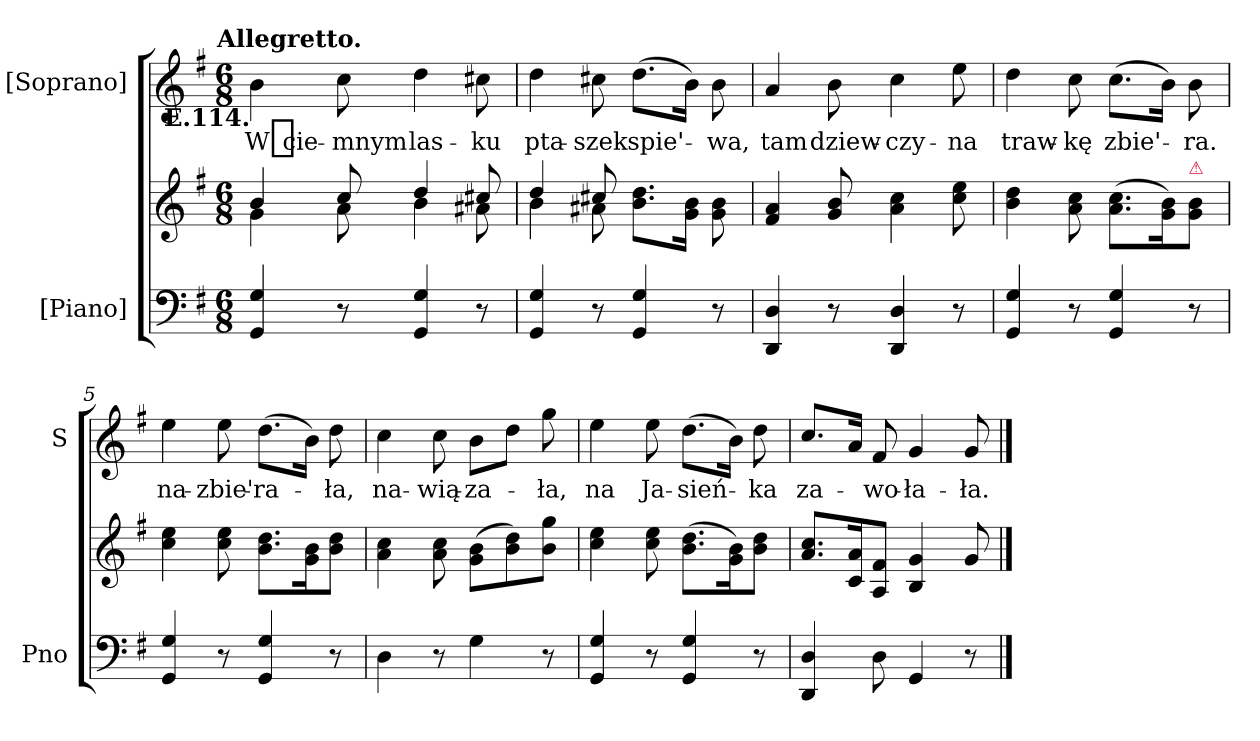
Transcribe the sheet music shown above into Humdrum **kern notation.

**kern	**kern	**kern	**text
*part2	*part2	*part1	*part1
*staff3	*staff2	*staff1	*staff1
*I"[Piano]	*	*I"[Soprano]	*
*I'Pno	*	*I'S	*
*clefF4	*clefG2	*clefG2	*
*k[f#]	*k[f#]	*k[f#]	*
*G:	*G:	*G:	*
!!LO:TX:omd:t=Allegretto.
*M6/8	*M6/8	*M6/8	*
=1	=1	=1	=1
*	*^	*	*
!	!	!	!LO:TX:b:B:rj:t=E.114.	!
4GG/ 4G/	4b/	4g\	4b\	W cie-
8r	8cc/	8a\	8cc\	-mnym
4GG/ 4G/	4dd/	4b\	4dd\	las-
8r	8cc#X/	8a#X\	8cc#X\	-ku
=2	=2	=2	=2	=2
4GG/ 4G/	4dd/	4b\	4dd\	pta-
8r	8cc#X/	8a#X\	8cc#X\	-szek
4GG/ 4G/	8.b\ 8.dd\L	4.ryy	(>8.dd\L	spie'-
.	16g\ 16b\Jk	.	16b\Jk)	.
8r	8g\ 8b\	.	8b\	-wa,
*	*v	*v	*	*
=3	=3	=3	=3
4DD/ 4D/	4f#/ 4a/	4a/	tam
8r	8g/ 8b/	8b\	dziew-
4DD/ 4D/	4a\ 4cc\	4cc\	-czy-
8r	8cc\ 8ee\	8ee\	-na
=4	=4	=4	=4
4GG/ 4G/	4b\ 4dd\	4dd\	traw-
8r	8a\ 8cc\	8cc\	-kę
4GG/ 4G/	(>8.a\ 8.cc\L	(>8.cc\L	zbie'-
.	16g\ 16b\K)	16b\Jk)	.
!	!LO:TX:a:color=crimson:t=⚠	!	!
8r	8g\ 8b\J	8b\	-ra.
=5	=5	=5	=5
4GG/ 4G/	4cc\ 4ee\	4ee\	na-
8r	8cc\ 8ee\	8ee\	-zbie'-
4GG/ 4G/	8.b\ 8.dd\L	(>8.dd\L	-ra-
.	16g\ 16b\K	16b\Jk)	.
8r	8b\ 8dd\J	8dd\	-ła,
=6	=6	=6	=6
4D\	4a\ 4cc\	4cc\	na-
8r	8a\ 8cc\	8cc\	-wią-
4G\	(>8g\ 8b\L	8b\L	-za-
.	8b\ 8dd\)	8dd\J	.
8r	8b\ 8gg\J	8gg\	-ła,
=7	=7	=7	=7
4GG/ 4G/	4cc\ 4ee\	4ee\	na
8r	8cc\ 8ee\	8ee\	Ja-
4GG/ 4G/	(>8.b\ 8.dd\L	(>8.dd\L	-sień-
.	16g\ 16b\K)	16b\Jk)	.
8r	8b\ 8dd\J	8dd\	-ka
=8	=8	=8	=8
4DD/ 4D/	8.a/ 8.cc/L	8.cc/L	za-
.	16c/ 16a/K	16a/Jk	.
8D\	8A/ 8f#/J	8f#/	-wo-
4GG/	4B/ 4g/	4g/	-ła-
8r	8g/	8g/	-ła.
==	==	==	==
*-	*-	*-	*-
